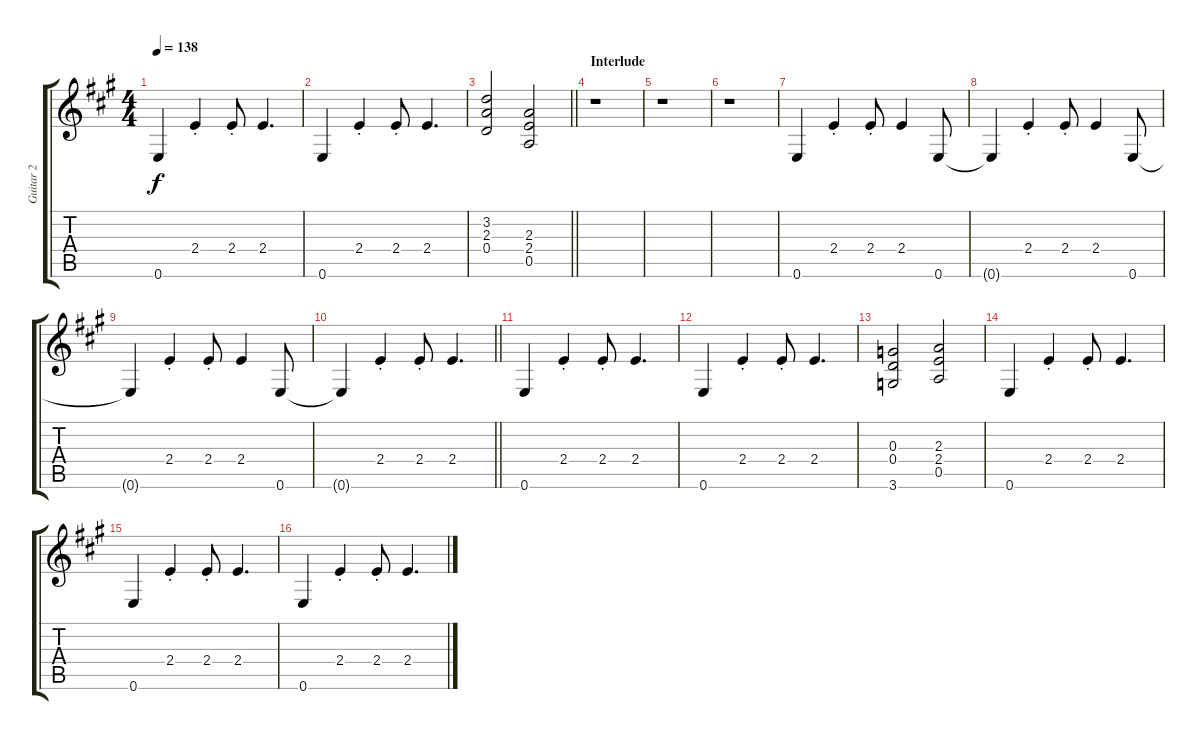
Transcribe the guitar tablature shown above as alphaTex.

\track ("Guitar 2" "Guitar 2") {instrument distortionguitar}
\staff {score tabs}
\tuning (E4 B3 G3 D3 A2 E2) {hide}
\ts (4 4)
\tempo 138
\clef g2
\ks a
0.6.4{dy f} 2.4{st}.4 2.4{st}.8 2.4.4{d} |
0.6.4 2.4{st}.4 2.4{st}.8 2.4.4{d} |
\barLineRight lightlight
(3.2 2.3 0.4).2 (2.3 2.4 0.5).2 |
\section ("" "Interlude")
r.1 |
r.1 |
r.1 |
0.6.4 2.4{st}.4 2.4{st}.8 2.4.4 0.6.8 |
0.6{t}.4 2.4{st}.4 2.4{st}.8 2.4.4 0.6.8 |
0.6{t}.4 2.4{st}.4 2.4{st}.8 2.4.4 0.6.8 |
\barLineRight lightlight
0.6{t}.4 2.4{st}.4 2.4{st}.8 2.4.4{d} |
0.6.4 2.4{st}.4 2.4{st}.8 2.4.4{d} |
0.6.4 2.4{st}.4 2.4{st}.8 2.4.4{d} |
(0.3 0.4 3.6).2 (2.3 2.4 0.5).2 |
0.6.4 2.4{st}.4 2.4{st}.8 2.4.4{d} |
0.6.4 2.4{st}.4 2.4{st}.8 2.4.4{d} |
0.6.4 2.4{st}.4 2.4{st}.8 2.4.4{d}
